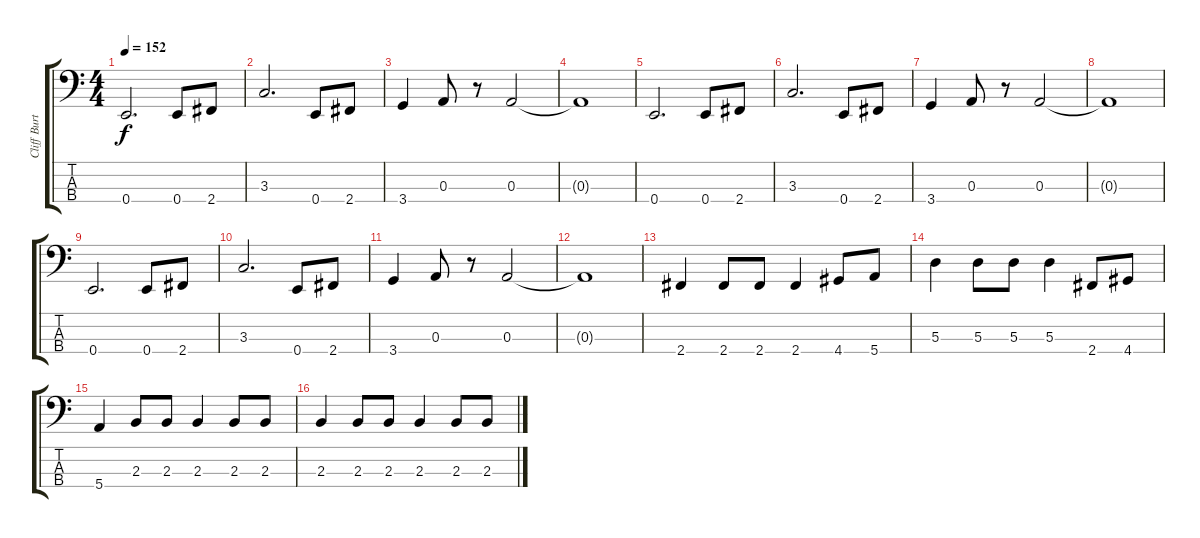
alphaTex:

\track ("Cliff Burton" "Cliff Burt") {instrument electricbassfinger}
\staff {score tabs}
\tuning (G2 D2 A1 E1) {hide}
\ts (4 4)
\tempo 152
\clef f4
\ks c
0.4.2{d dy f} 0.4.8 2.4.8 |
3.3.2{d} 0.4.8 2.4.8 |
3.4.4 0.3.8 r.8 0.3.2 |
0.3{t}.1 |
0.4.2{d} 0.4.8 2.4.8 |
3.3.2{d} 0.4.8 2.4.8 |
3.4.4 0.3.8 r.8 0.3.2 |
0.3{t}.1 |
0.4.2{d} 0.4.8 2.4.8 |
3.3.2{d} 0.4.8 2.4.8 |
3.4.4 0.3.8 r.8 0.3.2 |
0.3{t}.1 |
2.4.4 2.4.8 2.4.8 2.4.4 4.4.8 5.4.8 |
5.3.4 5.3.8 5.3.8 5.3.4 2.4.8 4.4.8 |
5.4.4 2.3.8 2.3.8 2.3.4 2.3.8 2.3.8 |
2.3.4 2.3.8 2.3.8 2.3.4 2.3.8 2.3.8
